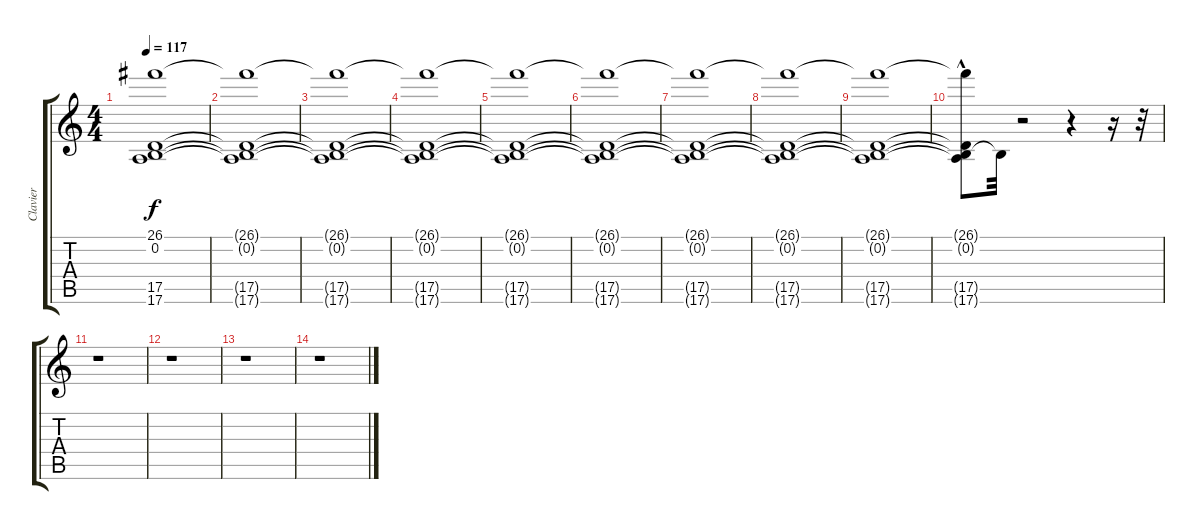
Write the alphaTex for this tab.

\track ("Clavier" "Clavier") {instrument synthstrings2}
\staff {score tabs}
\tuning (E4 B3 G3 D3 A2 E2) {hide}
\ts (4 4)
\tempo 117
\clef g2
\ks c
(26.1{t} 0.2{t} 17.5{t} 17.6{t}).1{dy f} |
(26.1{t} 0.2{t} 17.5{t} 17.6{t}).1 |
(26.1{t} 0.2{t} 17.5{t} 17.6{t}).1 |
(26.1{t} 0.2{t} 17.5{t} 17.6{t}).1 |
(26.1{t} 0.2{t} 17.5{t} 17.6{t}).1 |
(26.1{t} 0.2{t} 17.5{t} 17.6{t}).1 |
(26.1{t} 0.2{t} 17.5{t} 17.6{t}).1 |
(26.1{t} 0.2{t} 17.5{t} 17.6{t}).1 |
(26.1{t} 0.2{t} 17.5{t} 17.6{t}).1 |
(26.1{hac t} 0.2{t} 17.5{hac t} 17.6{t}).8 0.2{t}.32 r.2 r.4 r.16 r.32 |
r.1 |
r.1 |
r.1 |
r.1
